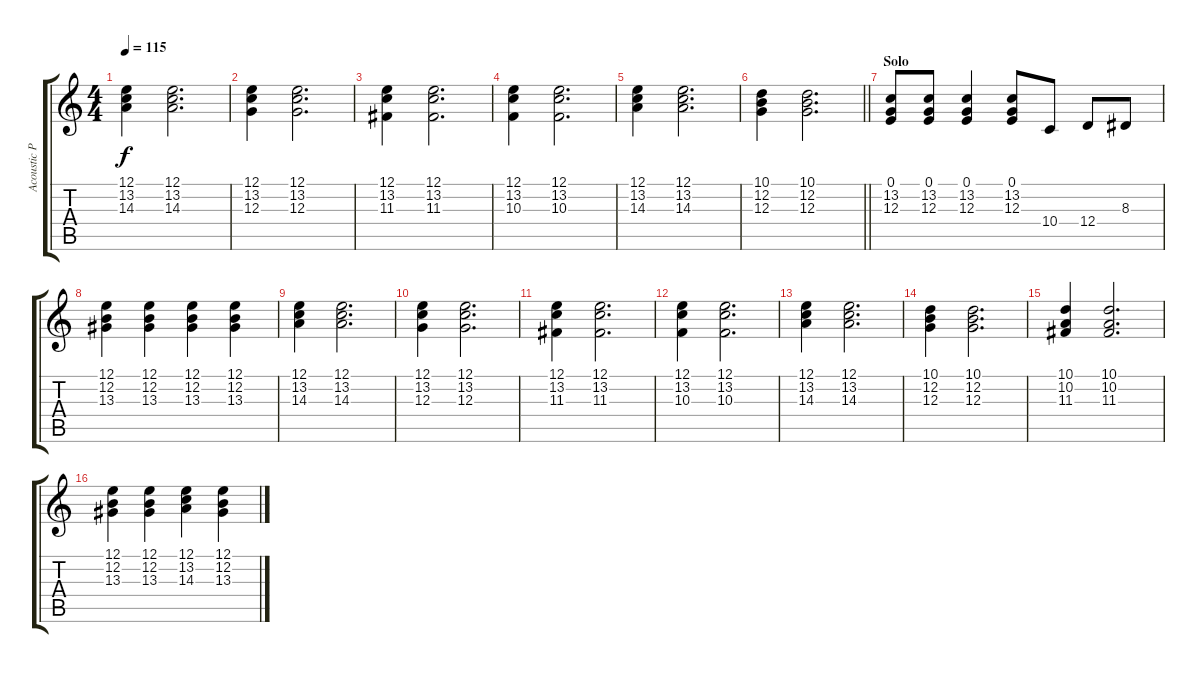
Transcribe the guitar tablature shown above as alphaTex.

\track ("Acoustic Piano" "Acoustic P") {instrument acousticgrandpiano}
\staff {score tabs}
\tuning (E4 B3 G3 D3 A2 E2) {hide}
\ts (4 4)
\tempo 115
\clef g2
\ks c
(12.1 13.2 14.3).4{dy f} (12.1 13.2 14.3).2{d} |
(12.1 13.2 12.3).4 (12.1 13.2 12.3).2{d} |
(12.1 13.2 11.3).4 (12.1 13.2 11.3).2{d} |
(12.1 13.2 10.3).4 (12.1 13.2 10.3).2{d} |
(12.1 13.2 14.3).4 (12.1 13.2 14.3).2{d} |
\barLineRight lightlight
(10.1 12.2 12.3).4 (10.1 12.2 12.3).2{d} |
\section ("" "Solo")
(0.1 13.2 12.3).8 (0.1 13.2 12.3).8 (0.1 13.2 12.3).4 (0.1 13.2 12.3).8 10.4.8 12.4.8 8.3.8 |
(12.1 12.2 13.3).4 (12.1 12.2 13.3).4 (12.1 12.2 13.3).4 (12.1 12.2 13.3).4 |
(12.1 13.2 14.3).4 (12.1 13.2 14.3).2{d} |
(12.1 13.2 12.3).4 (12.1 13.2 12.3).2{d} |
(12.1 13.2 11.3).4 (12.1 13.2 11.3).2{d} |
(12.1 13.2 10.3).4 (12.1 13.2 10.3).2{d} |
(12.1 13.2 14.3).4 (12.1 13.2 14.3).2{d} |
(10.1 12.2 12.3).4 (10.1 12.2 12.3).2{d} |
(10.1 10.2 11.3).4 (10.1 10.2 11.3).2{d} |
(12.1 12.2 13.3).4 (12.1 12.2 13.3).4 (12.1 13.2 14.3).4 (12.1 12.2 13.3).4
